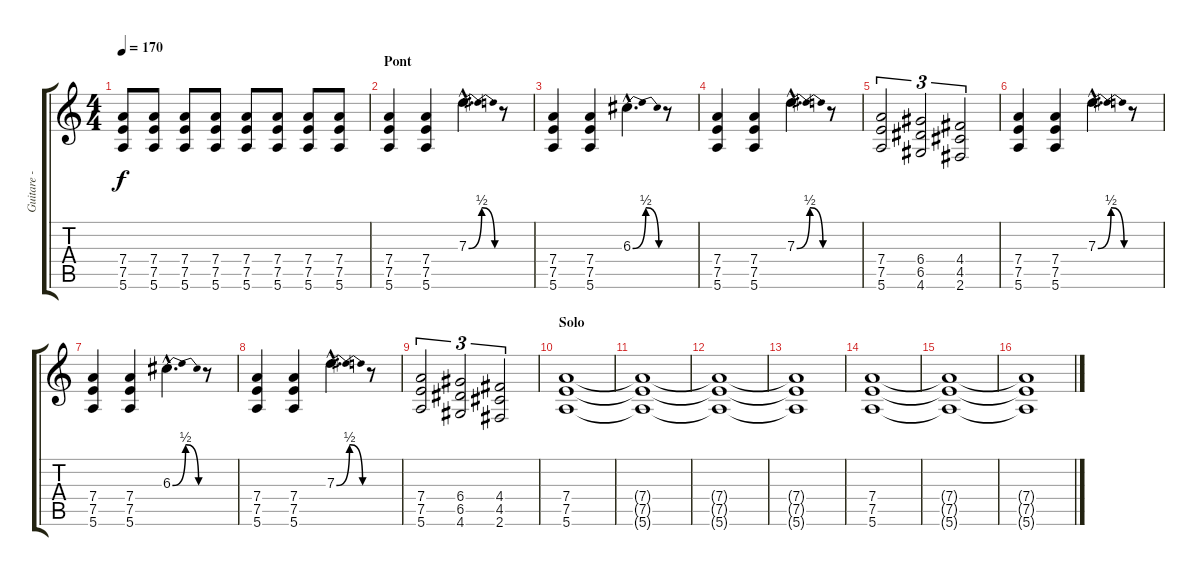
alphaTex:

\track ("Guitare - Yann" "Guitare - ") {instrument overdrivenguitar}
\staff {score tabs}
\tuning (E4 B3 G3 D3 A2 E2) {hide}
\ts (4 4)
\tempo 170
\clef g2
\ks c
(7.4 7.5 5.6).8{dy f} (7.4 7.5 5.6).8 (7.4 7.5 5.6).8 (7.4 7.5 5.6).8 (7.4 7.5 5.6).8 (7.4 7.5 5.6).8 (7.4 7.5 5.6).8 (7.4 7.5 5.6).8 |
\section ("" "Pont")
(7.4 7.5 5.6).4 (7.4 7.5 5.6).4 7.3{be (bendrelease 0 0 30 2 30 2 60 0) hac}.4{d} r.8 |
(7.4 7.5 5.6).4 (7.4 7.5 5.6).4 6.3{be (bendrelease 0 0 30 2 30 2 60 0) hac}.4{d} r.8 |
(7.4 7.5 5.6).4 (7.4 7.5 5.6).4 7.3{be (bendrelease 0 0 30 2 30 2 60 0) hac}.4{d} r.8 |
(7.4 7.5 5.6).2{tu (3 2)} (6.4 6.5 4.6).2{tu (3 2)} (4.4 4.5 2.6).2{tu (3 2)} |
(7.4 7.5 5.6).4 (7.4 7.5 5.6).4 7.3{be (bendrelease 0 0 30 2 30 2 60 0) hac}.4{d} r.8 |
(7.4 7.5 5.6).4 (7.4 7.5 5.6).4 6.3{be (bendrelease 0 0 30 2 30 2 60 0) hac}.4{d} r.8 |
(7.4 7.5 5.6).4 (7.4 7.5 5.6).4 7.3{be (bendrelease 0 0 30 2 30 2 60 0) hac}.4{d} r.8 |
(7.4 7.5 5.6).2{tu (3 2)} (6.4 6.5 4.6).2{tu (3 2)} (4.4 4.5 2.6).2{tu (3 2)} |
\section ("" "Solo")
(7.4 7.5 5.6).1 |
(7.4{t} 7.5{t} 5.6{t}).1 |
(7.4{t} 7.5{t} 5.6{t}).1 |
(7.4{t} 7.5{t} 5.6{t}).1 |
(7.4 7.5 5.6).1 |
(7.4{t} 7.5{t} 5.6{t}).1 |
(7.4{t} 7.5{t} 5.6{t}).1
